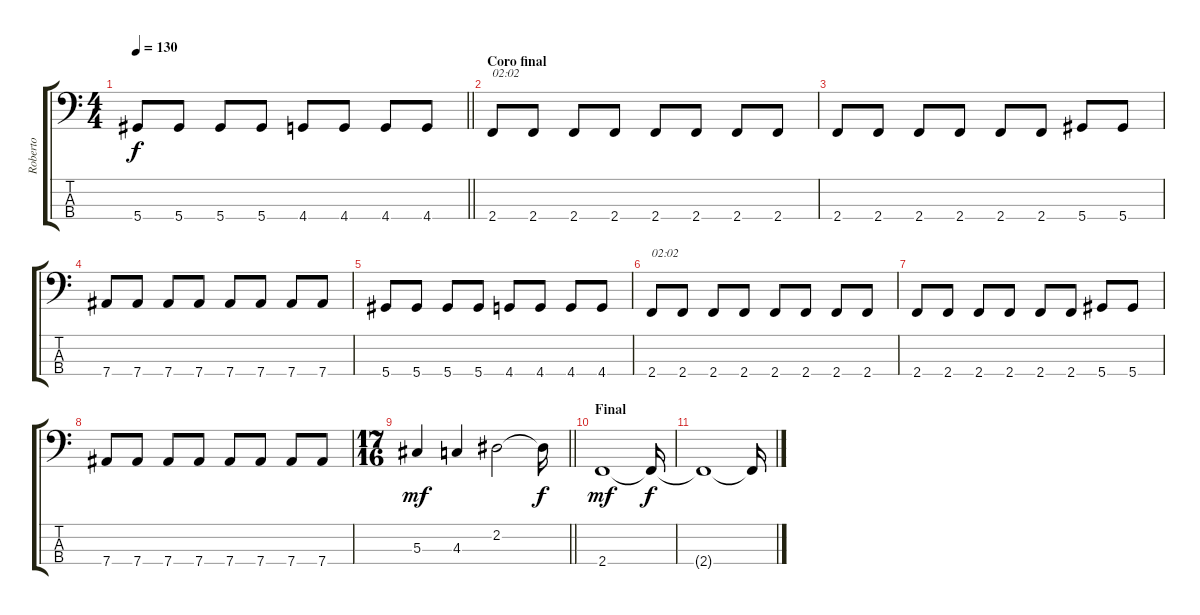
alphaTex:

\track ("Roberto" "Roberto") {instrument electricbasspick}
\staff {score tabs}
\tuning (Gb2 Db2 Ab1 Eb1) {hide}
\ts (4 4)
\tempo 130
\clef f4
\barLineRight lightlight
\ks c
5.4.8{dy f} 5.4.8 5.4.8 5.4.8 4.4.8 4.4.8 4.4.8 4.4.8 |
\section ("" "Coro final")
2.4.8{txt "02:02"} 2.4.8 2.4.8 2.4.8 2.4.8 2.4.8 2.4.8 2.4.8 |
2.4.8 2.4.8 2.4.8 2.4.8 2.4.8 2.4.8 5.4.8 5.4.8 |
7.4.8 7.4.8 7.4.8 7.4.8 7.4.8 7.4.8 7.4.8 7.4.8 |
5.4.8 5.4.8 5.4.8 5.4.8 4.4.8 4.4.8 4.4.8 4.4.8 |
2.4.8{txt "02:02"} 2.4.8 2.4.8 2.4.8 2.4.8 2.4.8 2.4.8 2.4.8 |
2.4.8 2.4.8 2.4.8 2.4.8 2.4.8 2.4.8 5.4.8 5.4.8 |
7.4.8 7.4.8 7.4.8 7.4.8 7.4.8 7.4.8 7.4.8 7.4.8 |
\ts (17 16)
\barLineRight lightlight
5.3.4{dy mf} 4.3.4 2.2.2 2.2{t}.16{dy f} |
\section ("" "Final")
2.4.1{dy mf} 2.4{t}.16{dy f} |
2.4{t}.1 2.4{t}.16
